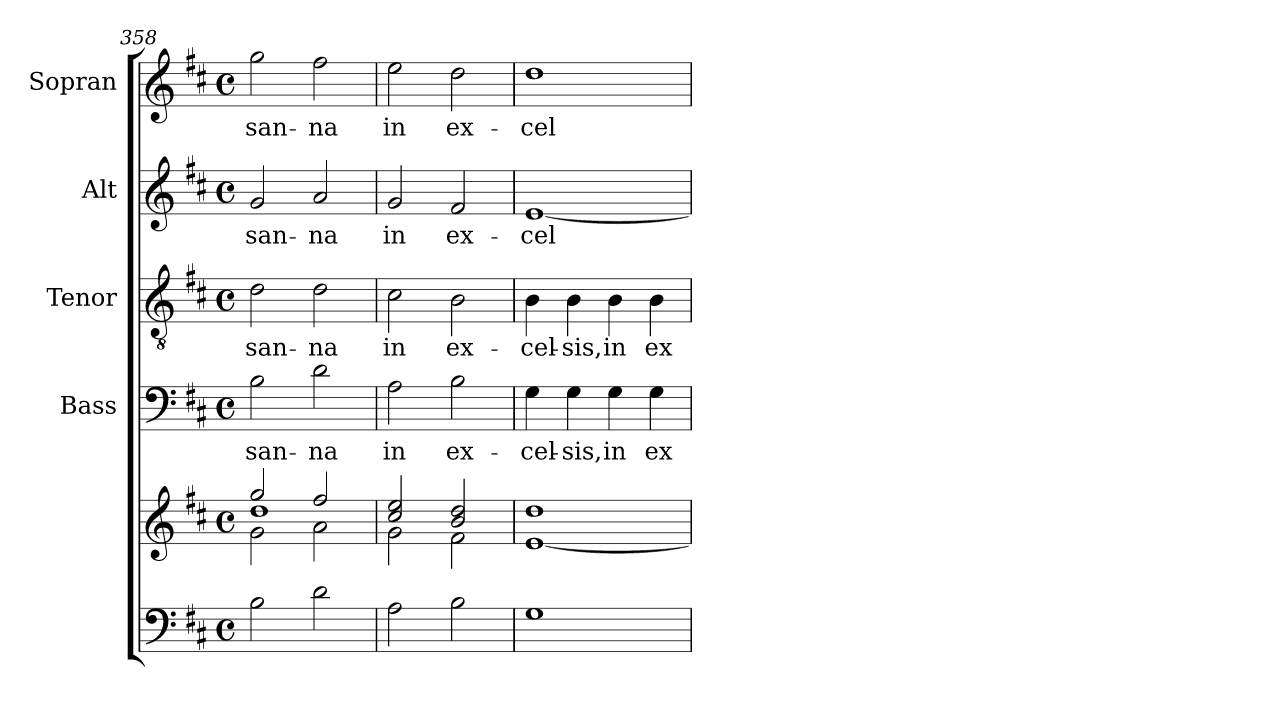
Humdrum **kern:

**kern	**kern	**kern	**text	**kern	**text	**kern	**text	**kern	**text
*part5	*part5	*part4	*part4	*part3	*part3	*part2	*part2	*part1	*part1
*staff6	*staff5	*staff4	*staff4	*staff3	*staff3	*staff2	*staff2	*staff1	*staff1
*	*	*I"Bass	*	*I"Tenor	*	*I"Alt	*	*I"Sopran	*
*	*	*I'B.	*	*I'T.	*	*I'A.	*	*I'S.	*
*clefF4	*clefG2	*clefF4	*	*clefGv2	*	*clefG2	*	*clefG2	*
*k[f#c#]	*k[f#c#]	*k[f#c#]	*	*k[f#c#]	*	*k[f#c#]	*	*k[f#c#]	*
*D:	*D:	*D:	*	*D:	*	*D:	*	*D:	*
*M4/4	*M4/4	*M4/4	*	*M4/4	*	*M4/4	*	*M4/4	*
*met(c)	*met(c)	*met(c)	*	*met(c)	*	*met(c)	*	*met(c)	*
=358	=358	=358	=358	=358	=358	=358	=358	=358	=358
*	*^	*	*	*	*	*	*	*	*
*	*	*^	*	*	*	*	*	*	*	*
!	!	!	!	!	!LO:LY:b	!	!LO:LY:b	!	!LO:LY:b	!	!LO:LY:b
2B\	2gg/	2g\	1dd	2B\	-san-	2d\	-san-	2g/	-san-	2gg\	-san-
!	!	!	!	!	!LO:LY:b	!	!LO:LY:b	!	!LO:LY:b	!	!LO:LY:b
2d\	2ff#/	2a\	.	2d\	-na	2d\	-na	2a/	-na	2ff#\	-na
*	*	*v	*v	*	*	*	*	*	*	*	*
=359	=359	=359	=359	=359	=359	=359	=359	=359	=359	=359
!	!	!	!	!LO:LY:b	!	!LO:LY:b	!	!LO:LY:b	!	!LO:LY:b
2A\	2cc#/ 2ee/	2g\	2A\	in	2c#\	in	2g/	in	2ee\	in
!	!	!	!	!LO:LY:b	!	!LO:LY:b	!	!LO:LY:b	!	!LO:LY:b
2B\	2b/ 2dd/	2f#\	2B\	ex-	2B\	ex-	2f#/	ex-	2dd\	ex-
!!LO:LB:g=z
=360	=360	=360	=360	=360	=360	=360	=360	=360	=360	=360
!	!	!	!	!LO:LY:b	!	!LO:LY:b	!	!LO:LY:b	!	!LO:LY:b
*	*v	*v	*	*	*	*	*	*	*	*
1G	[<1e 1dd	4G\	-cel-	4B\	-cel-	[1e	-cel-	1dd	-cel-
!	!	!	!LO:LY:b	!	!LO:LY:b	!	!	!	!
.	.	4G\	-sis,	4B\	-sis,	.	.	.	.
!	!	!	!LO:LY:b	!	!LO:LY:b	!	!	!	!
.	.	4G\	in	4B\	in	.	.	.	.
!	!	!	!LO:LY:b	!	!LO:LY:b	!	!	!	!
.	.	4G\	ex-	4B\	ex-	.	.	.	.
=	=	=	=	=	=	=	=	=	=
*-	*-	*-	*-	*-	*-	*-	*-	*-	*-
